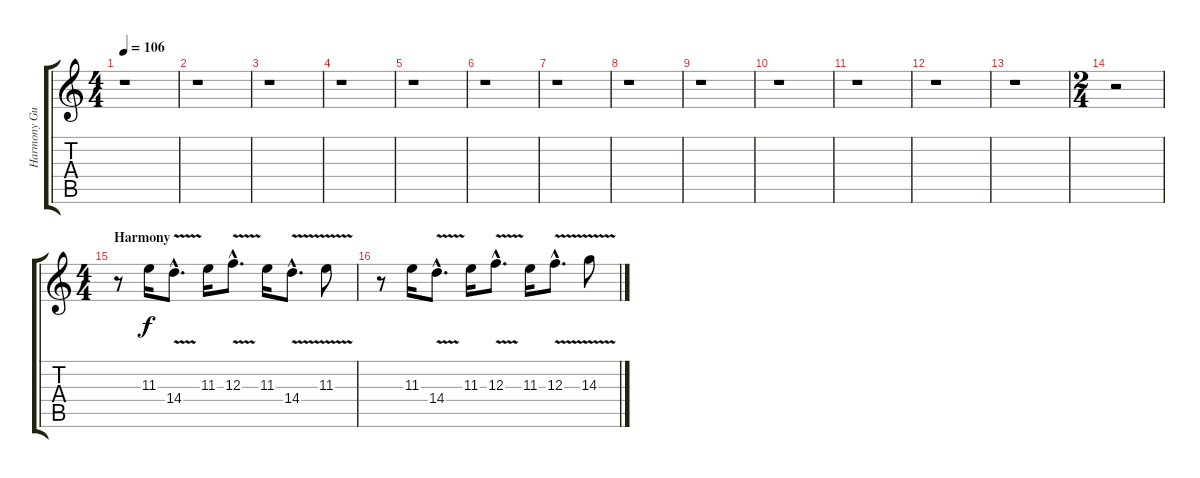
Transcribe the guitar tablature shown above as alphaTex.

\track ("Harmony Guitar" "Harmony Gu") {instrument overdrivenguitar}
\staff {score tabs}
\tuning (D4 A3 F3 C3 G2 D2) {hide}
\ts (4 4)
\tempo 106
\clef g2
\ks c
r.1{dy f} |
r.1 |
r.1 |
r.1 |
r.1 |
r.1 |
r.1 |
r.1 |
r.1 |
r.1 |
r.1 |
r.1 |
r.1 |
\ts (2 4)
r.2 |
\ts (4 4)
\section ("" "Harmony")
r.8 11.3.16 14.4{v hac}.8{d} 11.3.16 12.3{v hac}.8{d} 11.3.16 14.4{v hac}.8{d} 11.3{v}.8 |
r.8 11.3.16 14.4{v hac}.8{d} 11.3.16 12.3{v hac}.8{d} 11.3.16 12.3{v hac}.8{d} 14.3{v}.8
